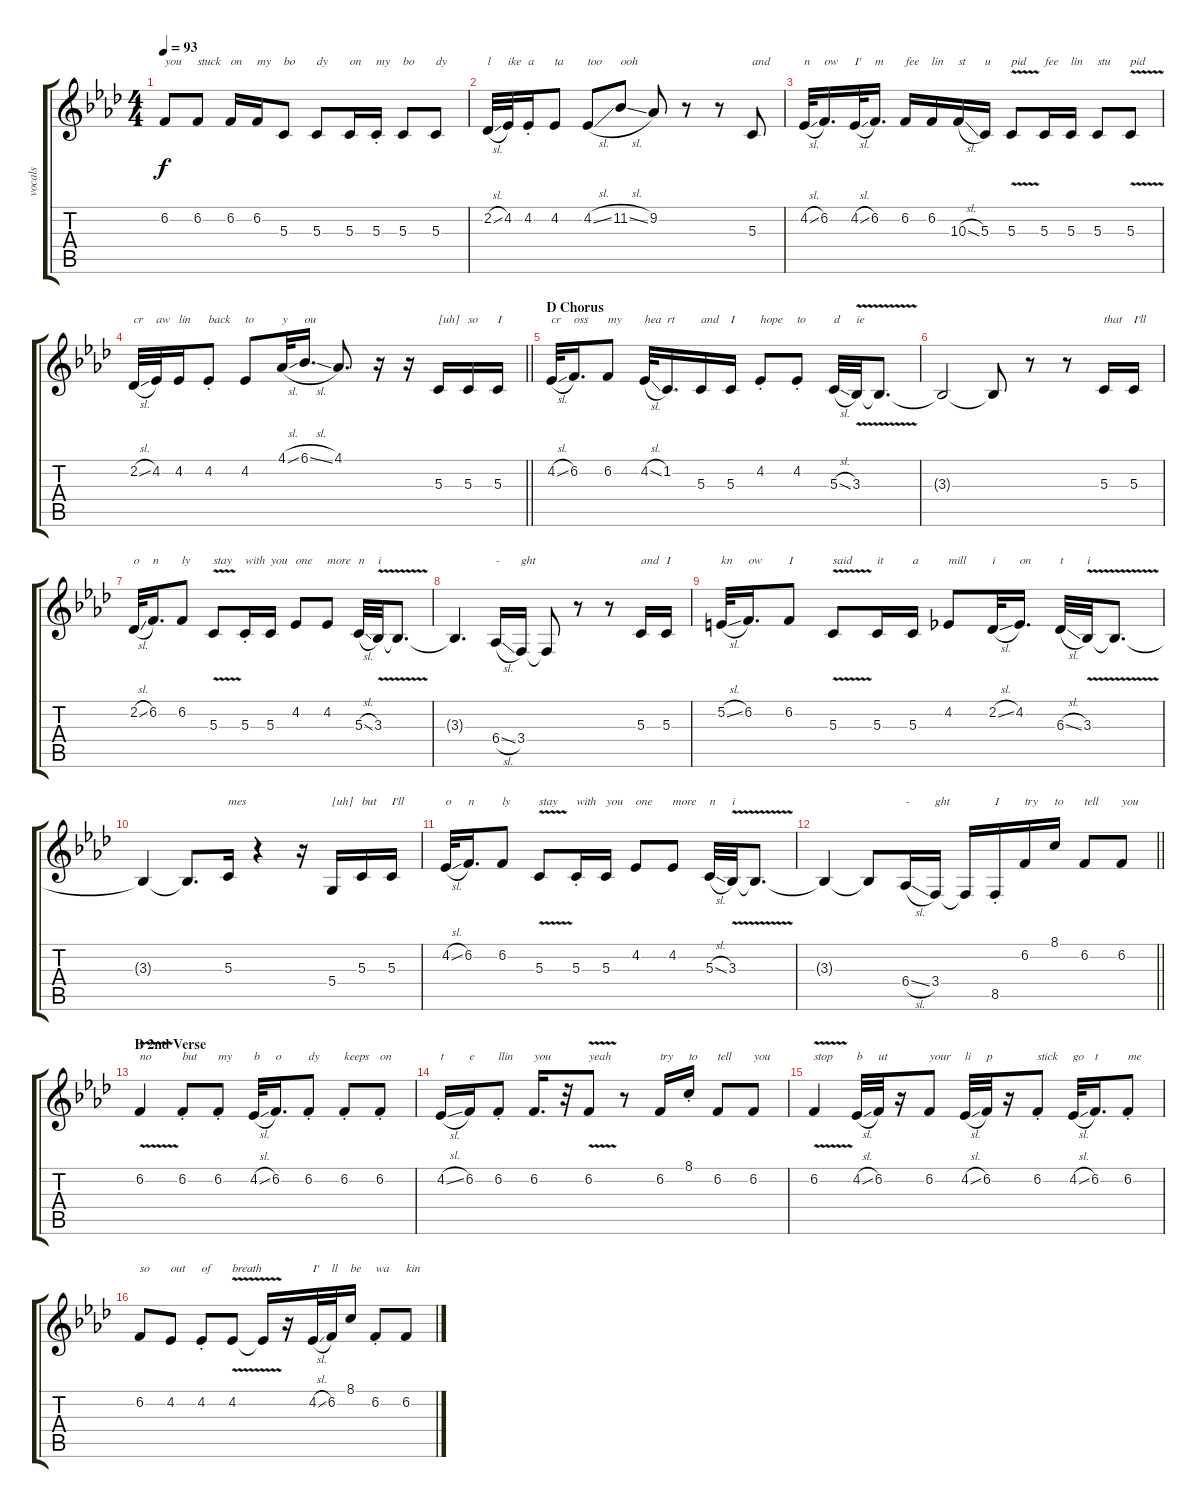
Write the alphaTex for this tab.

\track ("vocals" "vocals") {instrument lead2sawtooth}
\staff {score tabs}
\tuning (E4 B3 G3 D3 A2 E2) {hide}
\ts (4 4)
\tempo 93
\clef g2
\ks fminor
6.2.8{txt "you" dy f} 6.2.8{txt "stuck"} 6.2.16{txt "on"} 6.2.16{txt "my"} 5.3.8{txt "bo"} 5.3.8{txt "dy"} 5.3.16{txt "on"} 5.3{st}.16{txt "my"} 5.3.8{txt "bo"} 5.3.8{txt "dy"} |
2.2{sl}.32{txt "l"} 4.2.32{txt "ike"} 4.2{st}.16{txt "a"} 4.2.8{txt "ta"} 4.2{sl}.8{txt "too"} 11.2{sl}.8{txt "ooh"} 9.2.8 r.8 r.8 5.3.8{txt "and"} |
4.2{sl}.32{txt "n"} 6.2.16{d txt "ow"} 4.2{sl}.32{txt "I'"} 6.2.16{d txt "m"} 6.2.16{txt "fee"} 6.2.16{txt "lin"} 10.3{sl}.16{txt "st"} 5.3.16{txt "u"} 5.3{v}.8{txt "pid"} 5.3.16{txt "fee"} 5.3.16{txt "lin"} 5.3.8{txt "stu"} 5.3{v}.8{txt "pid"} |
\barLineRight lightlight
2.2{sl}.32{txt "cr"} 4.2.32{txt "aw"} 4.2.16{txt "lin"} 4.2{st}.8{txt "back"} 4.2.8{txt "to"} 4.1{sl}.32{txt "y"} 6.1{sl}.16{d txt "ou"} 4.1.8{d} r.16 r.16 5.3.16{txt "[uh]"} 5.3.16{txt "so"} 5.3.16{txt "I"} |
\section ("" "D Chorus")
4.2{sl}.32{txt "cr"} 6.2.16{d txt "oss"} 6.2.8{txt "my"} 4.2{sl}.32{txt "hea"} 1.2.16{d txt "rt"} 5.3.16{txt "and"} 5.3.16{txt "I"} 4.2{st}.8{txt "hope"} 4.2{st}.8{txt "to"} 5.3{sl}.32{txt "d"} 3.3{v}.32{txt "ie"} 3.3{t}.8{d} |
3.3{t}.2 3.3{t}.8 r.8 r.8 5.3.16{txt "that"} 5.3.16{txt "I'll"} |
2.2{sl}.32{txt "o"} 6.2.16{d txt "n"} 6.2.8{txt "ly"} 5.3{v}.8{txt "stay"} 5.3{st}.16{txt "with"} 5.3.16{txt "you"} 4.2.8{txt "one"} 4.2.8{txt "more"} 5.3{sl}.32{txt "n"} 3.3{v}.32{txt "i"} 3.3{t}.8{d} |
3.3{t}.4{d} 6.4{sl}.16{txt "-"} 3.4.16{txt "ght"} 3.4{t}.8 r.8 r.8 5.3.16{txt "and"} 5.3.16{txt "I"} |
5.2{sl}.32{txt "kn"} 6.2.16{d txt "ow"} 6.2.8{txt "I"} 5.3{v}.8{txt "said"} 5.3.16{txt "it"} 5.3.16{txt "a"} 4.2.8{txt "mill"} 2.2{sl}.32{txt "i"} 4.2.16{d txt "on"} 6.3{sl}.32{txt "t"} 3.3{v}.32{txt "i"} 3.3{t}.8{d} |
3.3{t}.4 3.3{t}.8{d} 5.3.16{txt "mes"} r.4 r.16 5.4.16{txt "[uh]"} 5.3.16{txt "but"} 5.3.16{txt "I'll"} |
4.2{sl}.32{txt "o"} 6.2.16{d txt "n"} 6.2.8{txt "ly"} 5.3{v}.8{txt "stay"} 5.3{st}.16{txt "with"} 5.3.16{txt "you"} 4.2.8{txt "one"} 4.2.8{txt "more"} 5.3{sl}.32{txt "n"} 3.3{v}.32{txt "i"} 3.3{t}.8{d} |
\barLineRight lightlight
3.3{t}.4 3.3{t}.8 6.4{sl}.16{txt "-"} 3.4.16{txt "ght"} 3.4{t}.16 8.5{st}.16{txt "I"} 6.2.16{txt "try"} 8.1.16{txt "to"} 6.2.8{txt "tell"} 6.2.8{txt "you"} |
\section ("" "B 2nd Verse")
6.2{v}.4{txt "no"} 6.2{st}.8{txt "but"} 6.2{st}.8{txt "my"} 4.2{sl}.32{txt "b"} 6.2.16{d txt "o"} 6.2{st}.8{txt "dy"} 6.2{st}.8{txt "keeps"} 6.2{st}.8{txt "on"} |
4.2{sl}.16{txt "t"} 6.2.16{txt "e"} 6.2{st}.8{txt "llin"} 6.2.16{d txt "you"} r.32 6.2{v}.8{txt "yeah"} r.8 6.2.16{txt "try"} 8.1{st}.16{txt "to"} 6.2.8{txt "tell"} 6.2.8{txt "you"} |
6.2{v}.4{txt "stop"} 4.2{sl}.32{txt "b"} 6.2.32{txt "ut"} r.16 6.2.8{txt "your"} 4.2{sl}.32{txt "li"} 6.2.32{txt "p"} r.16 6.2{st}.8{txt "stick"} 4.2{sl}.32{txt "go"} 6.2.16{d txt "t"} 6.2{st}.8{txt "me"} |
6.2.8{txt "so"} 4.2.8{txt "out"} 4.2{st}.8{txt "of"} 4.2{v}.8{txt "breath"} 4.2{t}.16 r.16 4.2{sl}.32{txt "I'"} 6.2.32{txt "ll"} 8.1.16{txt "be"} 6.2{st}.8{txt "wa"} 6.2.8{txt "kin"}
